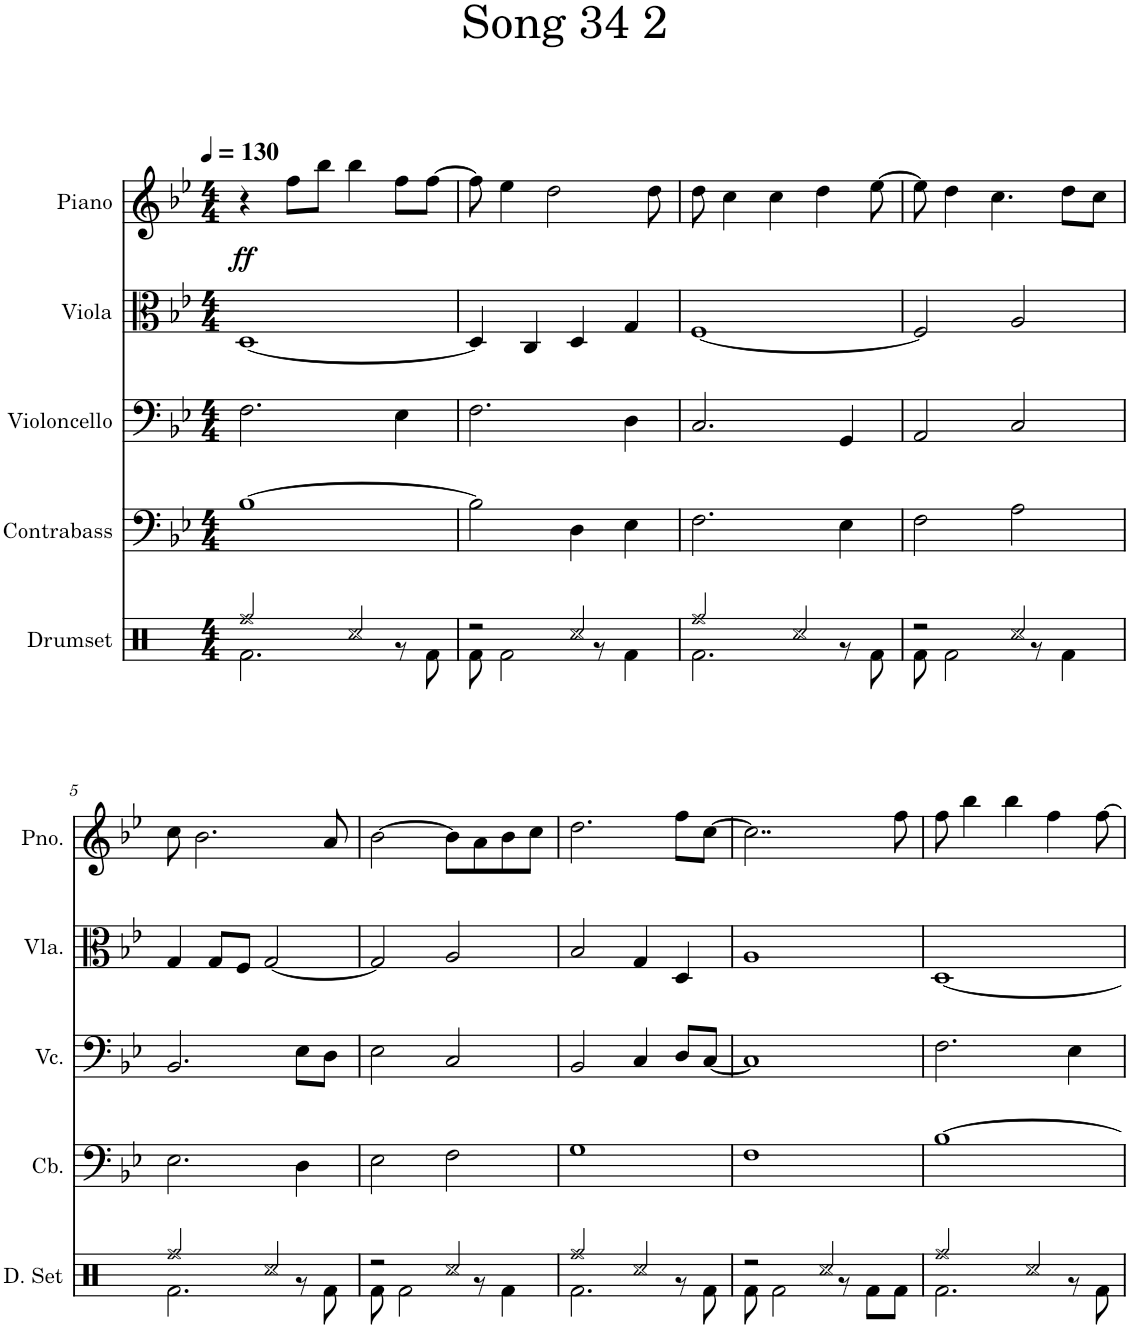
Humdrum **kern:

**kern	**kern	**kern	**kern	**kern	**dynam
*part5	*part4	*part3	*part2	*part1	*part1
*staff5	*staff4	*staff3	*staff2	*staff1	*staff1
*I"Drumset	*I"Contrabass	*I"Violoncello	*I"Viola	*I"Piano	*
*I'D. Set	*I'Cb.	*I'Vc.	*I'Vla.	*I'Pno.	*
*clefX	*clefF4	*clefF4	*clefC3	*clefG2	*
*	*Trd7c12	*	*	*	*
*k[]	*k[b-e-]	*k[b-e-]	*k[b-e-]	*k[b-e-]	*
*M4/4	*M4/4	*M4/4	*M4/4	*M4/4	*
*MM130	*MM130	*MM130	*MM130	*MM130	*
=1	=1	=1	=1	=1	=1
*^	*	*	*	*	*
!	!	!	!	!	!	!LO:DY:b
2Rff/	2.Rf\	[1B-	2.F\	[1D	4r	ff
.	.	.	.	.	8ff\L	.
.	.	.	.	.	8bb-\J	.
2Rcc/	.	.	.	.	4bb-\	.
.	8r	.	4E-\	.	8ff\L	.
.	8Rf\	.	.	.	[8ff\J	.
=2	=2	=2	=2	=2	=2	=2
2r	8Rf\	2B-\]	2.F\	4D/]	8ff\]	.
.	2Rf\	.	.	.	4ee-\	.
.	.	.	.	4C/	.	.
.	.	.	.	.	2dd\	.
2Rcc/	.	4D\	.	4D/	.	.
.	8r	.	.	.	.	.
.	4Rf\	4E-\	4D\	4G/	.	.
.	.	.	.	.	8dd\	.
=3	=3	=3	=3	=3	=3	=3
2Rff/	2.Rf\	2.F\	2.C/	[1F	8dd\	.
.	.	.	.	.	4cc\	.
.	.	.	.	.	4cc\	.
2Rcc/	.	.	.	.	.	.
.	.	.	.	.	4dd\	.
.	8r	4E-\	4GG/	.	.	.
.	8Rf\	.	.	.	[8ee-\	.
=4	=4	=4	=4	=4	=4	=4
2r	8Rf\	2F\	2AA/	2F/]	8ee-\]	.
.	2Rf\	.	.	.	4dd\	.
.	.	.	.	.	4.cc\	.
2Rcc/	.	2A\	2C/	2A/	.	.
.	8r	.	.	.	.	.
.	4Rf\	.	.	.	8dd\L	.
.	.	.	.	.	8cc\J	.
!!LO:LB:g=z
=5	=5	=5	=5	=5	=5	=5
2Rff/	2.Rf\	2.E-\	2.BB-/	4G/	8cc\	.
.	.	.	.	.	2.b-\	.
.	.	.	.	8G/L	.	.
.	.	.	.	8F/J	.	.
2Rcc/	.	.	.	[2G/	.	.
.	8r	4D\	8E-\L	.	.	.
.	8Rf\	.	8D\J	.	8a/	.
=6	=6	=6	=6	=6	=6	=6
2r	8Rf\	2E-\	2E-\	2G/]	[2b-\	.
.	2Rf\	.	.	.	.	.
2Rcc/	.	2F\	2C/	2A/	8b-\L]	.
.	8r	.	.	.	8a\	.
.	4Rf\	.	.	.	8b-\	.
.	.	.	.	.	8cc\J	.
=7	=7	=7	=7	=7	=7	=7
2Rff/	2.Rf\	1G	2BB-/	2B-/	2.dd\	.
2Rcc/	.	.	4C/	4G/	.	.
.	8r	.	8D/L	4D/	8ff\L	.
.	8Rf\	.	[8C/J	.	[8cc\J	.
=8	=8	=8	=8	=8	=8	=8
2r	8Rf\	1F	1C]	1A	2..cc\]	.
.	2Rf\	.	.	.	.	.
2Rcc/	.	.	.	.	.	.
.	8r	.	.	.	.	.
.	8Rf\L	.	.	.	.	.
.	8Rf\J	.	.	.	8ff\	.
=9	=9	=9	=9	=9	=9	=9
2Rff/	2.Rf\	[1B-	2.F\	[1D	8ff\	.
.	.	.	.	.	4bb-\	.
.	.	.	.	.	4bb-\	.
2Rcc/	.	.	.	.	.	.
.	.	.	.	.	4ff\	.
.	8r	.	4E-\	.	.	.
.	8Rf\	.	.	.	[8ff\	.
*v	*v	*	*	*	*	*
=	=	=	=	=	=
*-	*-	*-	*-	*-	*-
